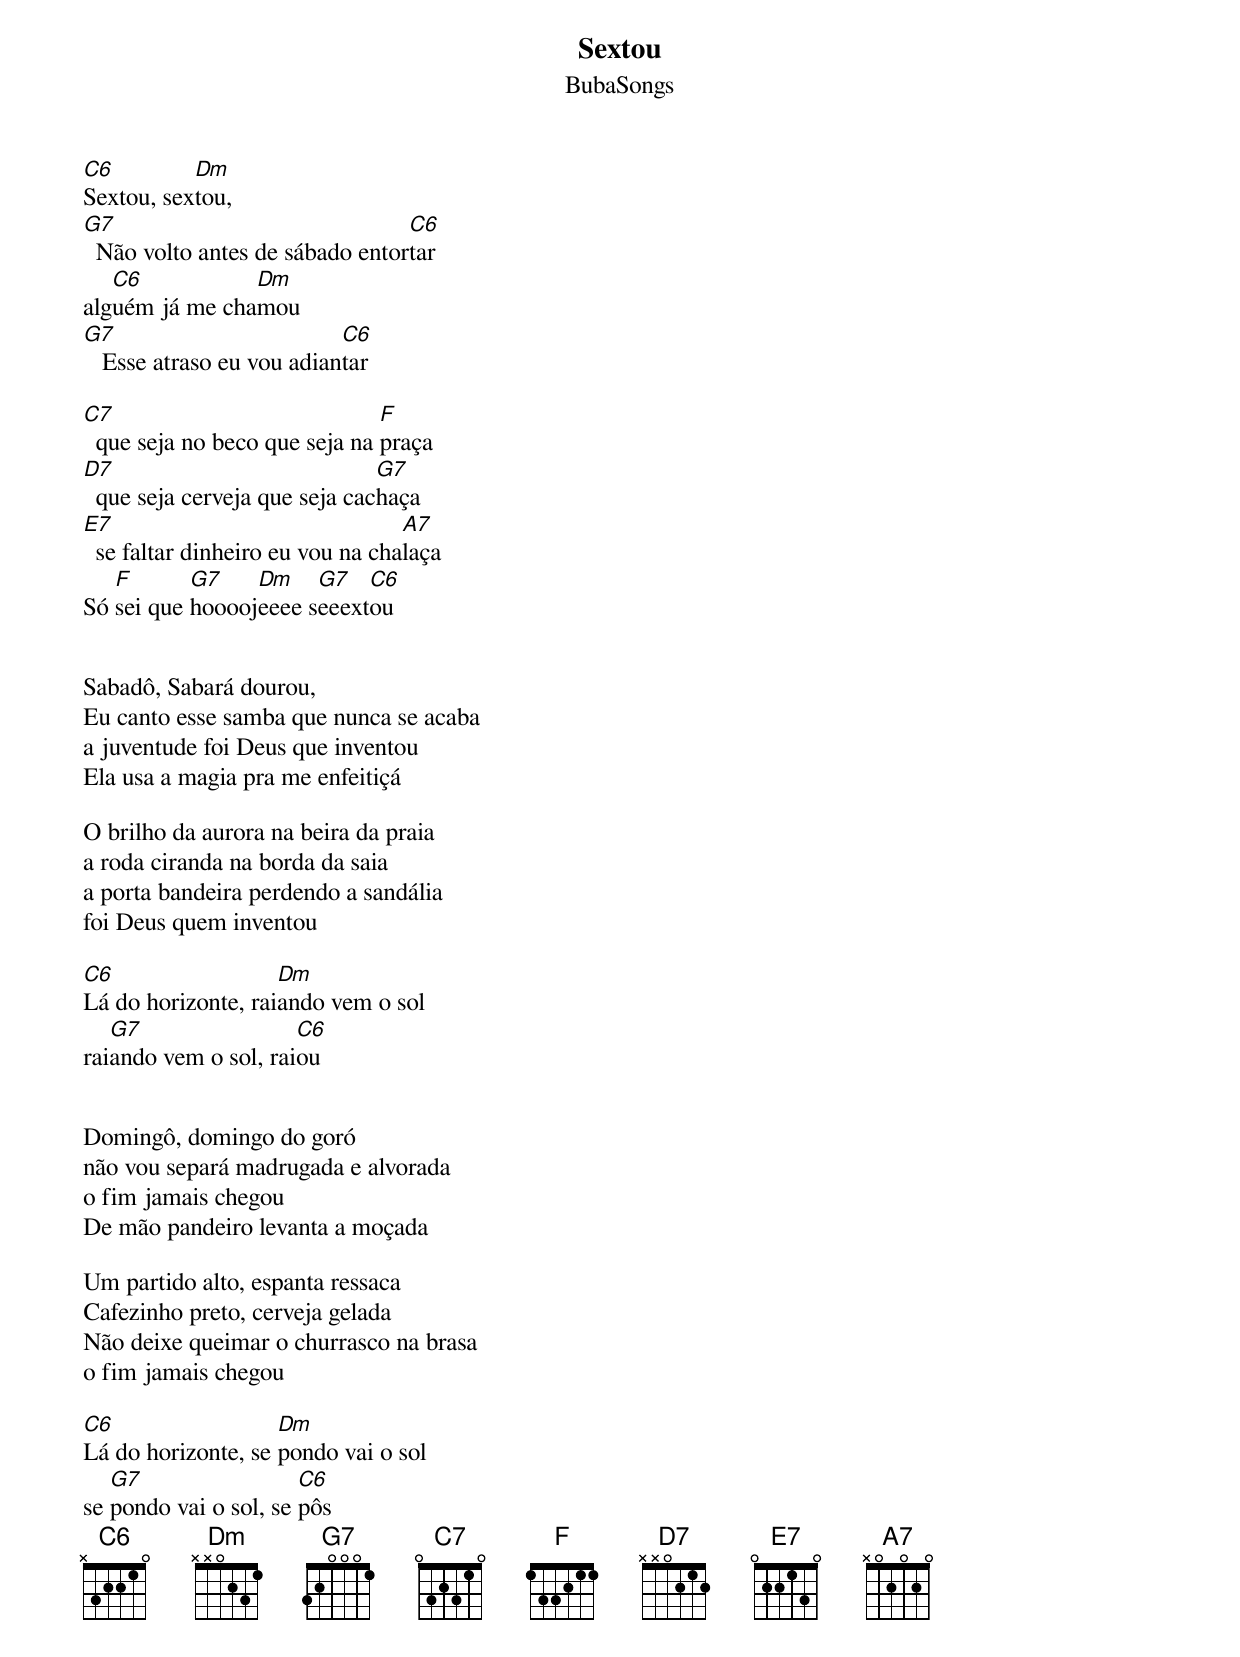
Sextou
BubaSongs

C6         Dm
Sextou, sextou,
G7                               C6
  Não volto antes de sábado entortar
   C6           Dm
alguém já me chamou
G7                         C6
   Esse atraso eu vou adiantar

C7                             F
  que seja no beco que seja na praça
D7                             G7
  que seja cerveja que seja cachaça
E7                                A7
  se faltar dinheiro eu vou na chalaça
   F       G7    Dm    G7   C6
Só sei que hoooojeeee seeextou


Sabadô, Sabará dourou,
Eu canto esse samba que nunca se acaba
a juventude foi Deus que inventou
Ela usa a magia pra me enfeitiçá

O brilho da aurora na beira da praia
a roda ciranda na borda da saia
a porta bandeira perdendo a sandália
foi Deus quem inventou

C6                  Dm
Lá do horizonte, raiando vem o sol
   G7                 C6
raiando vem o sol, raiou


Domingô, domingo do goró
não vou separá madrugada e alvorada
o fim jamais chegou
De mão pandeiro levanta a moçada

Um partido alto, espanta ressaca
Cafezinho preto, cerveja gelada
Não deixe queimar o churrasco na brasa
o fim jamais chegou

C6                  Dm
Lá do horizonte, se pondo vai o sol
   G7                  C6
se pondo vai o sol, se pôs
